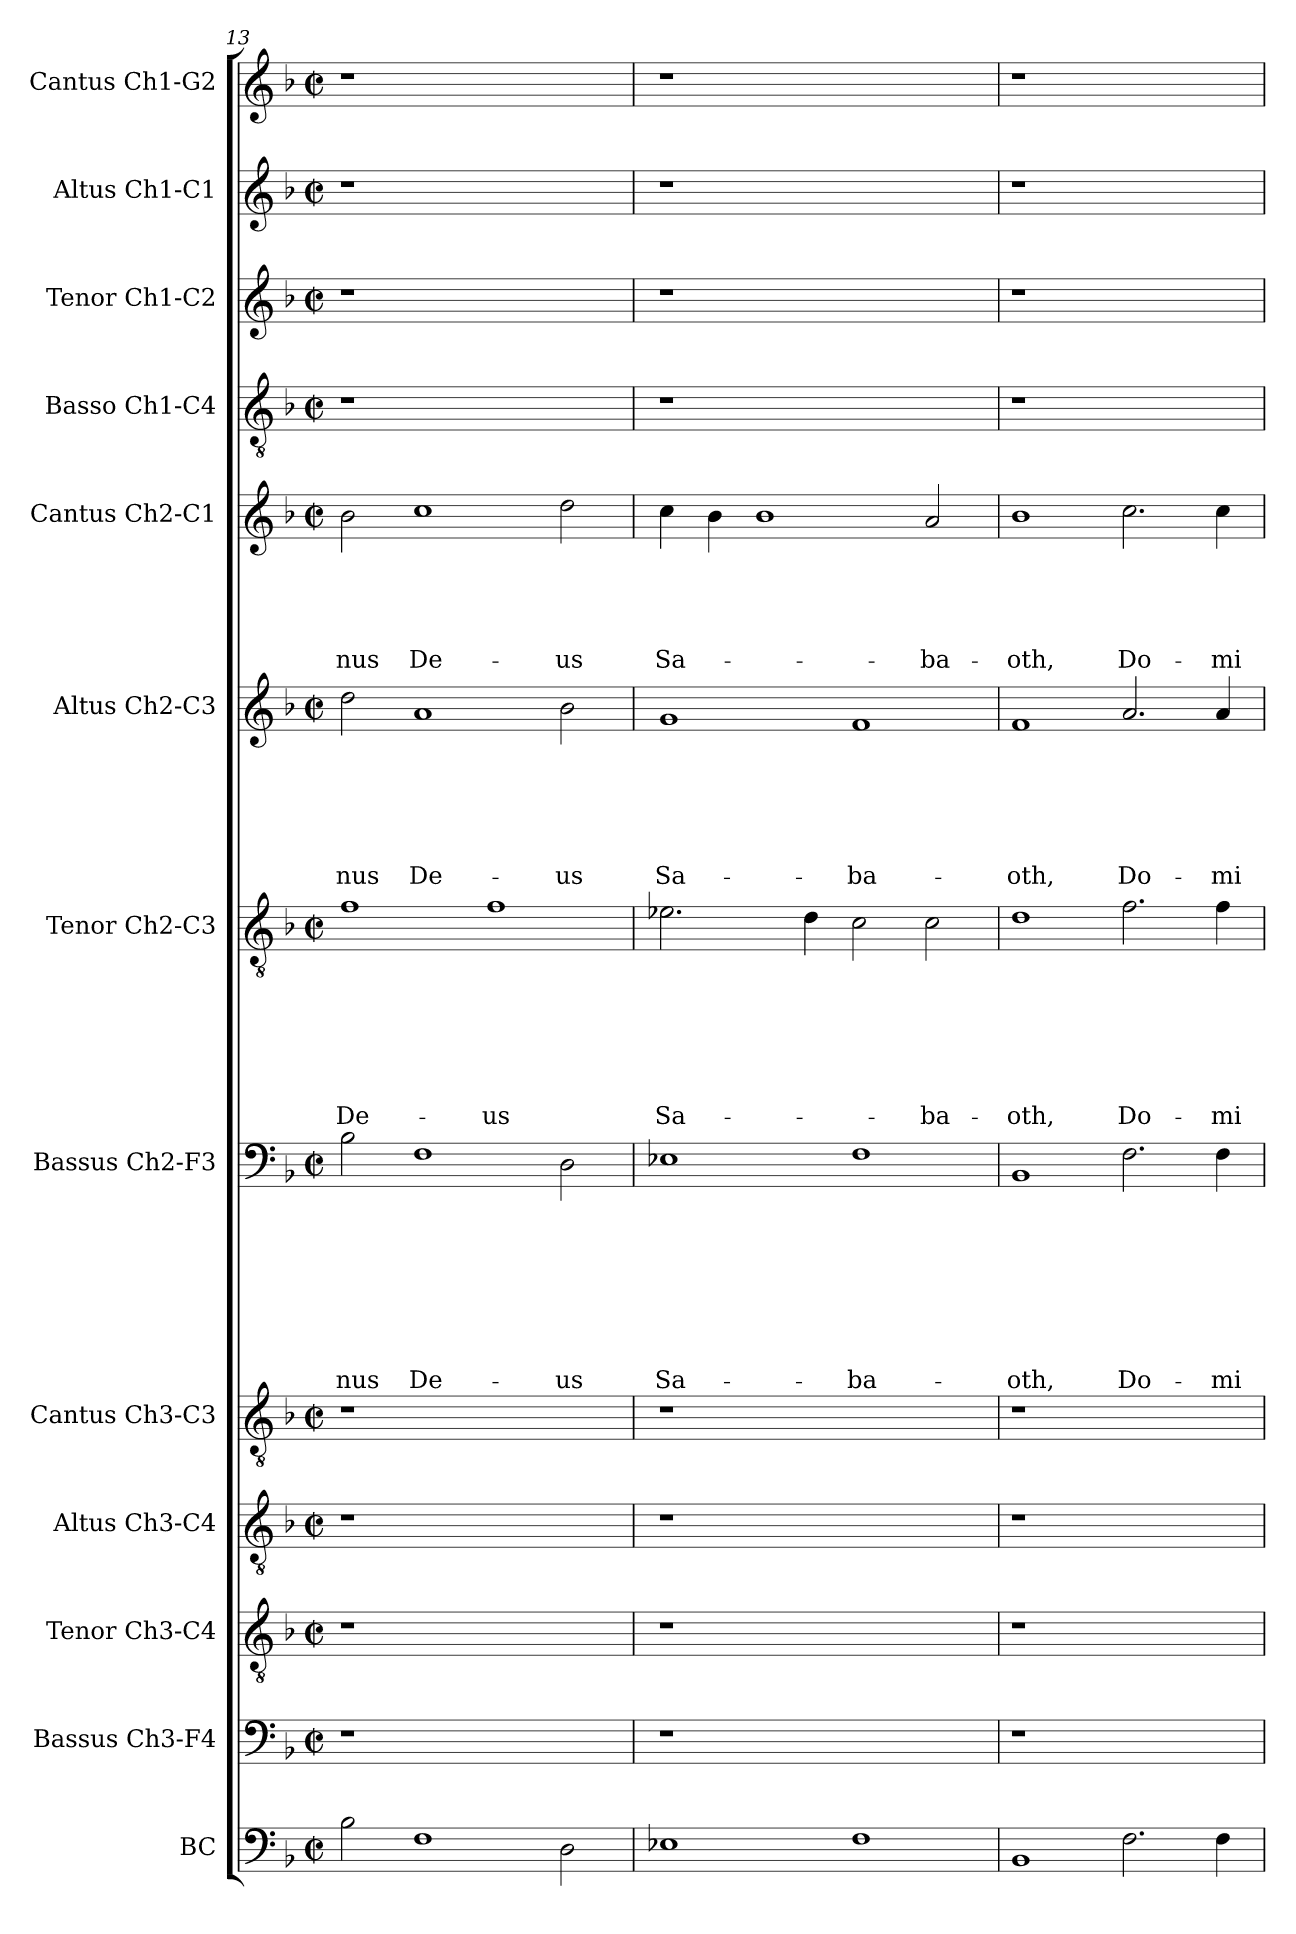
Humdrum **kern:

**kern	**kern	**kern	**kern	**kern	**kern	**text	**text	**text	**text	**text	**text	**text	**text	**kern	**text	**text	**text	**text	**text	**text	**text	**kern	**text	**text	**text	**text	**text	**text	**kern	**text	**text	**text	**text	**text	**kern	**kern	**kern	**kern
*part13	*part12	*part11	*part10	*part9	*part8	*part8	*part8	*part8	*part8	*part8	*part8	*part8	*part8	*part7	*part7	*part7	*part7	*part7	*part7	*part7	*part7	*part6	*part6	*part6	*part6	*part6	*part6	*part6	*part5	*part5	*part5	*part5	*part5	*part5	*part4	*part3	*part2	*part1
*staff13	*staff12	*staff11	*staff10	*staff9	*staff8	*staff8	*staff8	*staff8	*staff8	*staff8	*staff8	*staff8	*staff8	*staff7	*staff7	*staff7	*staff7	*staff7	*staff7	*staff7	*staff7	*staff6	*staff6	*staff6	*staff6	*staff6	*staff6	*staff6	*staff5	*staff5	*staff5	*staff5	*staff5	*staff5	*staff4	*staff3	*staff2	*staff1
*I"BC	*I"Bassus Ch3-F4	*I"Tenor Ch3-C4	*I"Altus Ch3-C4	*I"Cantus Ch3-C3	*I"Bassus Ch2-F3	*	*	*	*	*	*	*	*	*I"Tenor Ch2-C3	*	*	*	*	*	*	*	*I"Altus Ch2-C3	*	*	*	*	*	*	*I"Cantus Ch2-C1	*	*	*	*	*	*I"Basso Ch1-C4	*I"Tenor Ch1-C2	*I"Altus Ch1-C1	*I"Cantus Ch1-G2
*	*I'B3	*I'T3	*I'A3	*I'C3	*I'B2	*	*	*	*	*	*	*	*	*I'T2	*	*	*	*	*	*	*	*I'A2	*	*	*	*	*	*	*I'C2	*	*	*	*	*	*I'B1	*I'T1	*I'A1	*I'C1
*clefF4	*clefF4	*clefGv2	*clefGv2	*clefGv2	*clefF4	*	*	*	*	*	*	*	*	*clefGv2	*	*	*	*	*	*	*	*clefG2	*	*	*	*	*	*	*clefG2	*	*	*	*	*	*clefGv2	*clefG2	*clefG2	*clefG2
*k[b-]	*k[b-]	*k[b-]	*k[b-]	*k[b-]	*k[b-]	*	*	*	*	*	*	*	*	*k[b-]	*	*	*	*	*	*	*	*k[b-]	*	*	*	*	*	*	*k[b-]	*	*	*	*	*	*k[b-]	*k[b-]	*k[b-]	*k[b-]
*F:	*F:	*F:	*F:	*F:	*F:	*	*	*	*	*	*	*	*	*F:	*	*	*	*	*	*	*	*F:	*	*	*	*	*	*	*F:	*	*	*	*	*	*F:	*F:	*F:	*F:
*M2/2	*M2/2	*M2/2	*M2/2	*M2/2	*M2/2	*	*	*	*	*	*	*	*	*M2/2	*	*	*	*	*	*	*	*M2/2	*	*	*	*	*	*	*M2/2	*	*	*	*	*	*M2/2	*M2/2	*M2/2	*M2/2
*met(c|)	*met(c|)	*met(c|)	*met(c|)	*met(c|)	*met(c|)	*	*	*	*	*	*	*	*	*met(c|)	*	*	*	*	*	*	*	*met(c|)	*	*	*	*	*	*	*met(c|)	*	*	*	*	*	*met(c|)	*met(c|)	*met(c|)	*met(c|)
=13	=13	=13	=13	=13	=13	=13	=13	=13	=13	=13	=13	=13	=13	=13	=13	=13	=13	=13	=13	=13	=13	=13	=13	=13	=13	=13	=13	=13	=13	=13	=13	=13	=13	=13	=13	=13	=13	=13
2B-\	1r	1r	1r	1r	2B-\	.	.	.	.	.	.	.	-nus	1f	.	.	.	.	.	.	De-	2dd\	.	.	.	.	.	-nus	2b-\	.	.	.	.	-nus	1r	1r	1r	1r
1F	.	.	.	.	1F	.	.	.	.	.	.	.	De-	.	.	.	.	.	.	.	.	1a	.	.	.	.	.	De-	1cc	.	.	.	.	De-	.	.	.	.
.	1ryy	1ryy	1ryy	1ryy	.	.	.	.	.	.	.	.	.	1f	.	.	.	.	.	.	-us	.	.	.	.	.	.	.	.	.	.	.	.	.	1ryy	1ryy	1ryy	1ryy
2D\	.	.	.	.	2D\	.	.	.	.	.	.	.	-us	.	.	.	.	.	.	.	.	2b-\	.	.	.	.	.	-us	2dd\	.	.	.	.	-us	.	.	.	.
=14	=14	=14	=14	=14	=14	=14	=14	=14	=14	=14	=14	=14	=14	=14	=14	=14	=14	=14	=14	=14	=14	=14	=14	=14	=14	=14	=14	=14	=14	=14	=14	=14	=14	=14	=14	=14	=14	=14
1E-X	1r	1r	1r	1r	1E-X	.	.	.	.	.	.	.	Sa-	2.e-X\	.	.	.	.	.	.	Sa-	1g	.	.	.	.	.	Sa-	4cc\	.	.	.	.	Sa-	1r	1r	1r	1r
.	.	.	.	.	.	.	.	.	.	.	.	.	.	.	.	.	.	.	.	.	.	.	.	.	.	.	.	.	4b-\	.	.	.	.	.	.	.	.	.
.	.	.	.	.	.	.	.	.	.	.	.	.	.	.	.	.	.	.	.	.	.	.	.	.	.	.	.	.	1b-	.	.	.	.	.	.	.	.	.
.	.	.	.	.	.	.	.	.	.	.	.	.	.	4d\	.	.	.	.	.	.	.	.	.	.	.	.	.	.	.	.	.	.	.	.	.	.	.	.
1F	1ryy	1ryy	1ryy	1ryy	1F	.	.	.	.	.	.	.	-ba-	2c\	.	.	.	.	.	.	.	1f	.	.	.	.	.	-ba-	.	.	.	.	.	.	1ryy	1ryy	1ryy	1ryy
.	.	.	.	.	.	.	.	.	.	.	.	.	.	2c\	.	.	.	.	.	.	-ba-	.	.	.	.	.	.	.	2a/	.	.	.	.	-ba-	.	.	.	.
=15	=15	=15	=15	=15	=15	=15	=15	=15	=15	=15	=15	=15	=15	=15	=15	=15	=15	=15	=15	=15	=15	=15	=15	=15	=15	=15	=15	=15	=15	=15	=15	=15	=15	=15	=15	=15	=15	=15
1BB-	1r	1r	1r	1r	1BB-	.	.	.	.	.	.	.	-oth,	1d	.	.	.	.	.	.	-oth,	1f	.	.	.	.	.	-oth,	1b-	.	.	.	.	-oth,	1r	1r	1r	1r
2.F\	1ryy	1ryy	1ryy	1ryy	2.F\	.	.	.	.	.	.	.	Do-	2.f\	.	.	.	.	.	.	Do-	2.a/	.	.	.	.	.	Do-	2.cc\	.	.	.	.	Do-	1ryy	1ryy	1ryy	1ryy
4F\	.	.	.	.	4F\	.	.	.	.	.	.	.	-mi-	4f\	.	.	.	.	.	.	-mi-	4a/	.	.	.	.	.	-mi-	4cc\	.	.	.	.	-mi-	.	.	.	.
=	=	=	=	=	=	=	=	=	=	=	=	=	=	=	=	=	=	=	=	=	=	=	=	=	=	=	=	=	=	=	=	=	=	=	=	=	=	=
*-	*-	*-	*-	*-	*-	*-	*-	*-	*-	*-	*-	*-	*-	*-	*-	*-	*-	*-	*-	*-	*-	*-	*-	*-	*-	*-	*-	*-	*-	*-	*-	*-	*-	*-	*-	*-	*-	*-
